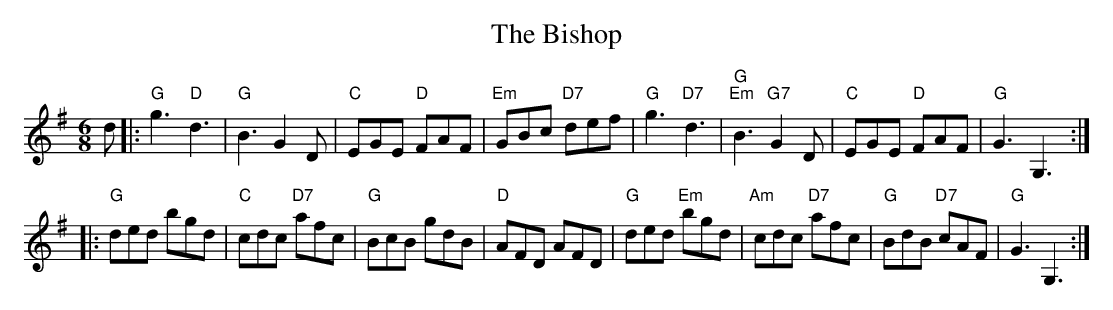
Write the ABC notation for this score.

X:1
T:The Bishop
M:6/8
L:1/8
K:G
d |: "G"g3 "D"d3 | "G"B3 G2 D | "C"EGE "D"FAF | "Em"GBc "D7"def |\
"G"g3 "D7"d3 | "G;Em"B3 "G7"G2 D |  "C"EGE "D"FAF | "G"G3 G,3 :|
|: "G"ded bgd | "C"cdc "D7"afc | "G"BcB gdB | "D"AFD AFD |\
"G"ded "Em"bgd | "Am"cdc "D7"afc | "G"BdB "D7"cAF | "G"G3 G,3 :|
